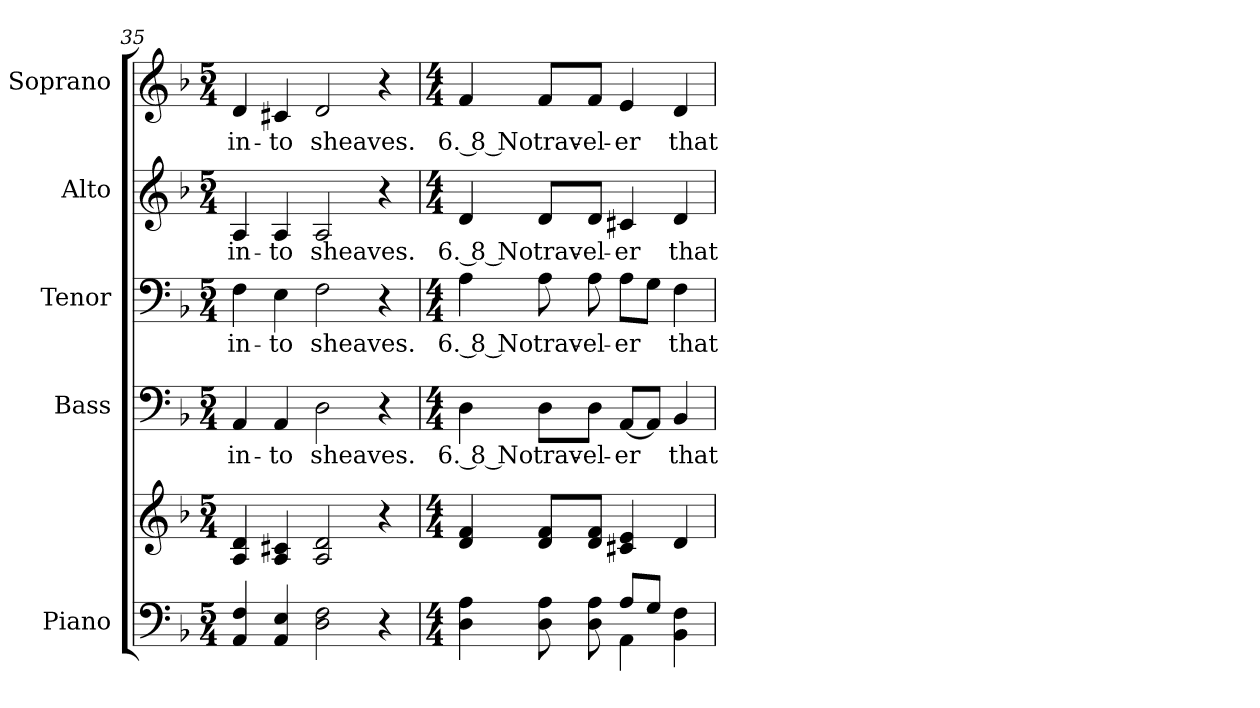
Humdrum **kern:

**kern	**kern	**kern	**text	**kern	**text	**kern	**text	**kern	**text
*part5	*part5	*part4	*part4	*part3	*part3	*part2	*part2	*part1	*part1
*staff6	*staff5	*staff4	*staff4	*staff3	*staff3	*staff2	*staff2	*staff1	*staff1
*I"Piano	*	*I"Bass	*	*I"Tenor	*	*I"Alto	*	*I"Soprano	*
*I'Pno.	*	*I'B.	*	*I'T.	*	*I'A.	*	*I'S.	*
!!LO:PB:g=z
*clefF4	*clefG2	*clefF4	*	*clefF4	*	*clefG2	*	*clefG2	*
*k[b-]	*k[b-]	*k[b-]	*	*k[b-]	*	*k[b-]	*	*k[b-]	*
*F:	*F:	*F:	*	*F:	*	*F:	*	*F:	*
*M5/4	*M5/4	*M5/4	*	*M5/4	*	*M5/4	*	*M5/4	*
=35	=35	=35	=35	=35	=35	=35	=35	=35	=35
!	!	!	!LO:LY:b:color=#000000	!	!	!	!	!	!
!	!	!	!	!	!LO:LY:b:color=#000000	!	!	!	!
!	!	!	!	!	!	!	!LO:LY:b:color=#000000	!	!
!	!	!	!	!	!	!	!	!	!LO:LY:b:color=#000000
4AAi/ 4Fi	4Ai/ 4di	4AAi/	in-	4Fi\	in-	4Ai/	in-	4di/	in-
!	!	!	!LO:LY:b:color=#000000	!	!	!	!	!	!
!	!	!	!	!	!LO:LY:b:color=#000000	!	!	!	!
!	!	!	!	!	!	!	!LO:LY:b:color=#000000	!	!
!	!	!	!	!	!	!	!	!	!LO:LY:b:color=#000000
4AAi/ 4Ei	4Ai/ 4c#Xi	4AAi/	-to	4Ei\	-to	4Ai/	-to	4c#Xi/	-to
!	!	!	!LO:LY:b:color=#000000	!	!	!	!	!	!
!	!	!	!	!	!LO:LY:b:color=#000000	!	!	!	!
!	!	!	!	!	!	!	!LO:LY:b:color=#000000	!	!
!	!	!	!	!	!	!	!	!	!LO:LY:b:color=#000000
2Di\ 2Fi	2Ai/ 2di	2Di\	sheaves.	2Fi\	sheaves.	2Ai/	sheaves.	2di/	sheaves.
4r	4r	4r	.	4r	.	4r	.	4r	.
=36	=36	=36	=36	=36	=36	=36	=36	=36	=36
*M4/4	*M4/4	*M4/4	*	*M4/4	*	*M4/4	*	*M4/4	*
*^	*	*	*	*	*	*	*	*	*
!	!	!	!	!LO:LY:b:color=#000000	!	!	!	!	!	!
!	!	!	!	!	!	!LO:LY:b:color=#000000	!	!	!	!
!	!	!	!	!	!	!	!	!LO:LY:b:color=#000000	!	!
!	!	!	!	!	!	!	!	!	!	!LO:LY:b:color=#000000
4Di\ 4Ai	2ryy	4di/ 4fi	4Di\	6. 8 No	4Ai\	6. 8 No	4di/	6. 8 No	4fi/	6. 8 No
!	!	!	!	!LO:LY:b:color=#000000	!	!	!	!	!	!
!	!	!	!	!	!	!LO:LY:b:color=#000000	!	!	!	!
!	!	!	!	!	!	!	!	!LO:LY:b:color=#000000	!	!
!	!	!	!	!	!	!	!	!	!	!LO:LY:b:color=#000000
8Di\ 8Ai	.	8di/ 8fi/L	8Di\L	trav-	8Ai\	trav-	8di/L	trav-	8fi/L	trav-
!	!	!	!	!LO:LY:b:color=#000000	!	!	!	!	!	!
!	!	!	!	!	!	!LO:LY:b:color=#000000	!	!	!	!
!	!	!	!	!	!	!	!	!LO:LY:b:color=#000000	!	!
!	!	!	!	!	!	!	!	!	!	!LO:LY:b:color=#000000
8Di\ 8Ai	.	8di/ 8fi/J	8Di\J	-el-	8Ai\	-el-	8di/J	-el-	8fi/J	-el-
!	!	!	!	!LO:LY:b:color=#000000	!	!	!	!	!	!
!	!	!	!	!	!	!LO:LY:b:color=#000000	!	!	!	!
!	!	!	!	!	!	!	!	!LO:LY:b:color=#000000	!	!
!	!	!	!	!	!	!	!	!	!	!LO:LY:b:color=#000000
8Ai/L	4AAi\	4c#Xi/ 4ei	[<8AAi/L	-er	8Ai\L	-er	4c#Xi/	-er	4ei/	-er
8Gi/J	.	.	8AAi/J]	.	8Gi\J	.	.	.	.	.
!	!	!	!	!LO:LY:b:color=#000000	!	!	!	!	!	!
!	!	!	!	!	!	!LO:LY:b:color=#000000	!	!	!	!
!	!	!	!	!	!	!	!	!LO:LY:b:color=#000000	!	!
!	!	!	!	!	!	!	!	!	!	!LO:LY:b:color=#000000
4BB-i\ 4Fi	4ryy	4di/	4BB-i/	that	4Fi\	that	4di/	that	4di/	that
*v	*v	*	*	*	*	*	*	*	*	*
=	=	=	=	=	=	=	=	=	=
*-	*-	*-	*-	*-	*-	*-	*-	*-	*-
